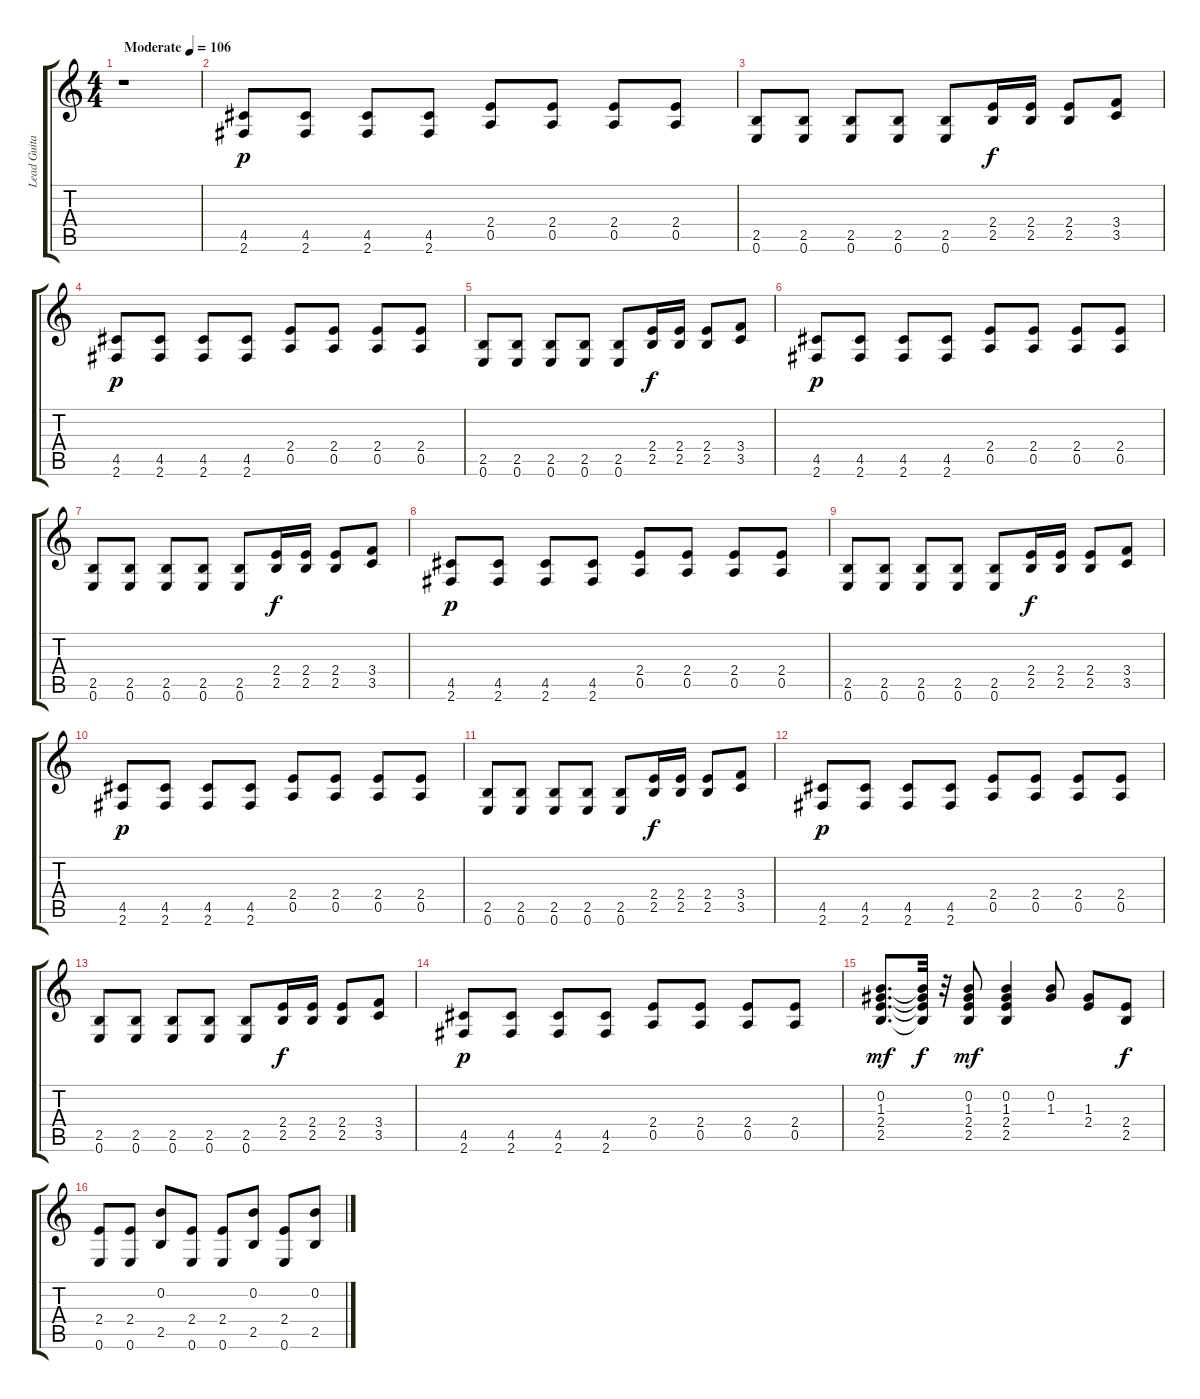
\track ("Lead Guitar" "Lead Guita") {instrument distortionguitar}
\staff {score tabs}
\tuning (E4 B3 G3 D3 A2 E2) {hide}
\ts (4 4)
\tempo (106 "Moderate")
\clef g2
\ks c
r.1{dy p instrument distortionguitar} |
(4.5 2.6).8{volume 12} (4.5 2.6).8 (4.5 2.6).8 (4.5 2.6).8 (2.4 0.5).8 (2.4 0.5).8 (2.4 0.5).8 (2.4 0.5).8 |
(2.5 0.6).8 (2.5 0.6).8 (2.5 0.6).8 (2.5 0.6).8 (2.5 0.6).8 (2.4 2.5).16{dy f} (2.4 2.5).16 (2.4 2.5).8 (3.4 3.5).8 |
(4.5 2.6).8{dy p volume 12} (4.5 2.6).8 (4.5 2.6).8 (4.5 2.6).8 (2.4 0.5).8 (2.4 0.5).8 (2.4 0.5).8 (2.4 0.5).8 |
(2.5 0.6).8 (2.5 0.6).8 (2.5 0.6).8 (2.5 0.6).8 (2.5 0.6).8 (2.4 2.5).16{dy f} (2.4 2.5).16 (2.4 2.5).8 (3.4 3.5).8 |
(4.5 2.6).8{dy p volume 12} (4.5 2.6).8 (4.5 2.6).8 (4.5 2.6).8 (2.4 0.5).8 (2.4 0.5).8 (2.4 0.5).8 (2.4 0.5).8 |
(2.5 0.6).8 (2.5 0.6).8 (2.5 0.6).8 (2.5 0.6).8 (2.5 0.6).8 (2.4 2.5).16{dy f} (2.4 2.5).16 (2.4 2.5).8 (3.4 3.5).8 |
(4.5 2.6).8{dy p volume 12} (4.5 2.6).8 (4.5 2.6).8 (4.5 2.6).8 (2.4 0.5).8 (2.4 0.5).8 (2.4 0.5).8 (2.4 0.5).8 |
(2.5 0.6).8 (2.5 0.6).8 (2.5 0.6).8 (2.5 0.6).8 (2.5 0.6).8 (2.4 2.5).16{dy f} (2.4 2.5).16 (2.4 2.5).8 (3.4 3.5).8 |
(4.5 2.6).8{dy p volume 12} (4.5 2.6).8 (4.5 2.6).8 (4.5 2.6).8 (2.4 0.5).8 (2.4 0.5).8 (2.4 0.5).8 (2.4 0.5).8 |
(2.5 0.6).8 (2.5 0.6).8 (2.5 0.6).8 (2.5 0.6).8 (2.5 0.6).8 (2.4 2.5).16{dy f} (2.4 2.5).16 (2.4 2.5).8 (3.4 3.5).8 |
(4.5 2.6).8{dy p volume 12} (4.5 2.6).8 (4.5 2.6).8 (4.5 2.6).8 (2.4 0.5).8 (2.4 0.5).8 (2.4 0.5).8 (2.4 0.5).8 |
(2.5 0.6).8 (2.5 0.6).8 (2.5 0.6).8 (2.5 0.6).8 (2.5 0.6).8 (2.4 2.5).16{dy f} (2.4 2.5).16 (2.4 2.5).8 (3.4 3.5).8 |
(4.5 2.6).8{dy p volume 12} (4.5 2.6).8 (4.5 2.6).8 (4.5 2.6).8 (2.4 0.5).8 (2.4 0.5).8 (2.4 0.5).8 (2.4 0.5).8 |
(0.2 1.3 2.4 2.5).8{d dy mf} (0.2{t} 1.3{t} 2.4{t} 2.5{t}).32{dy f} r.32 (0.2 1.3 2.4 2.5).8{dy mf} (0.2 1.3 2.4 2.5).4 (0.2 1.3).8 (1.3 2.4).8 (2.4 2.5).8{dy f} |
(2.4 0.6).8 (2.4 0.6).8 (0.2 2.5).8 (2.4 0.6).8 (2.4 0.6).8 (0.2 2.5).8 (2.4 0.6).8 (0.2 2.5).8
